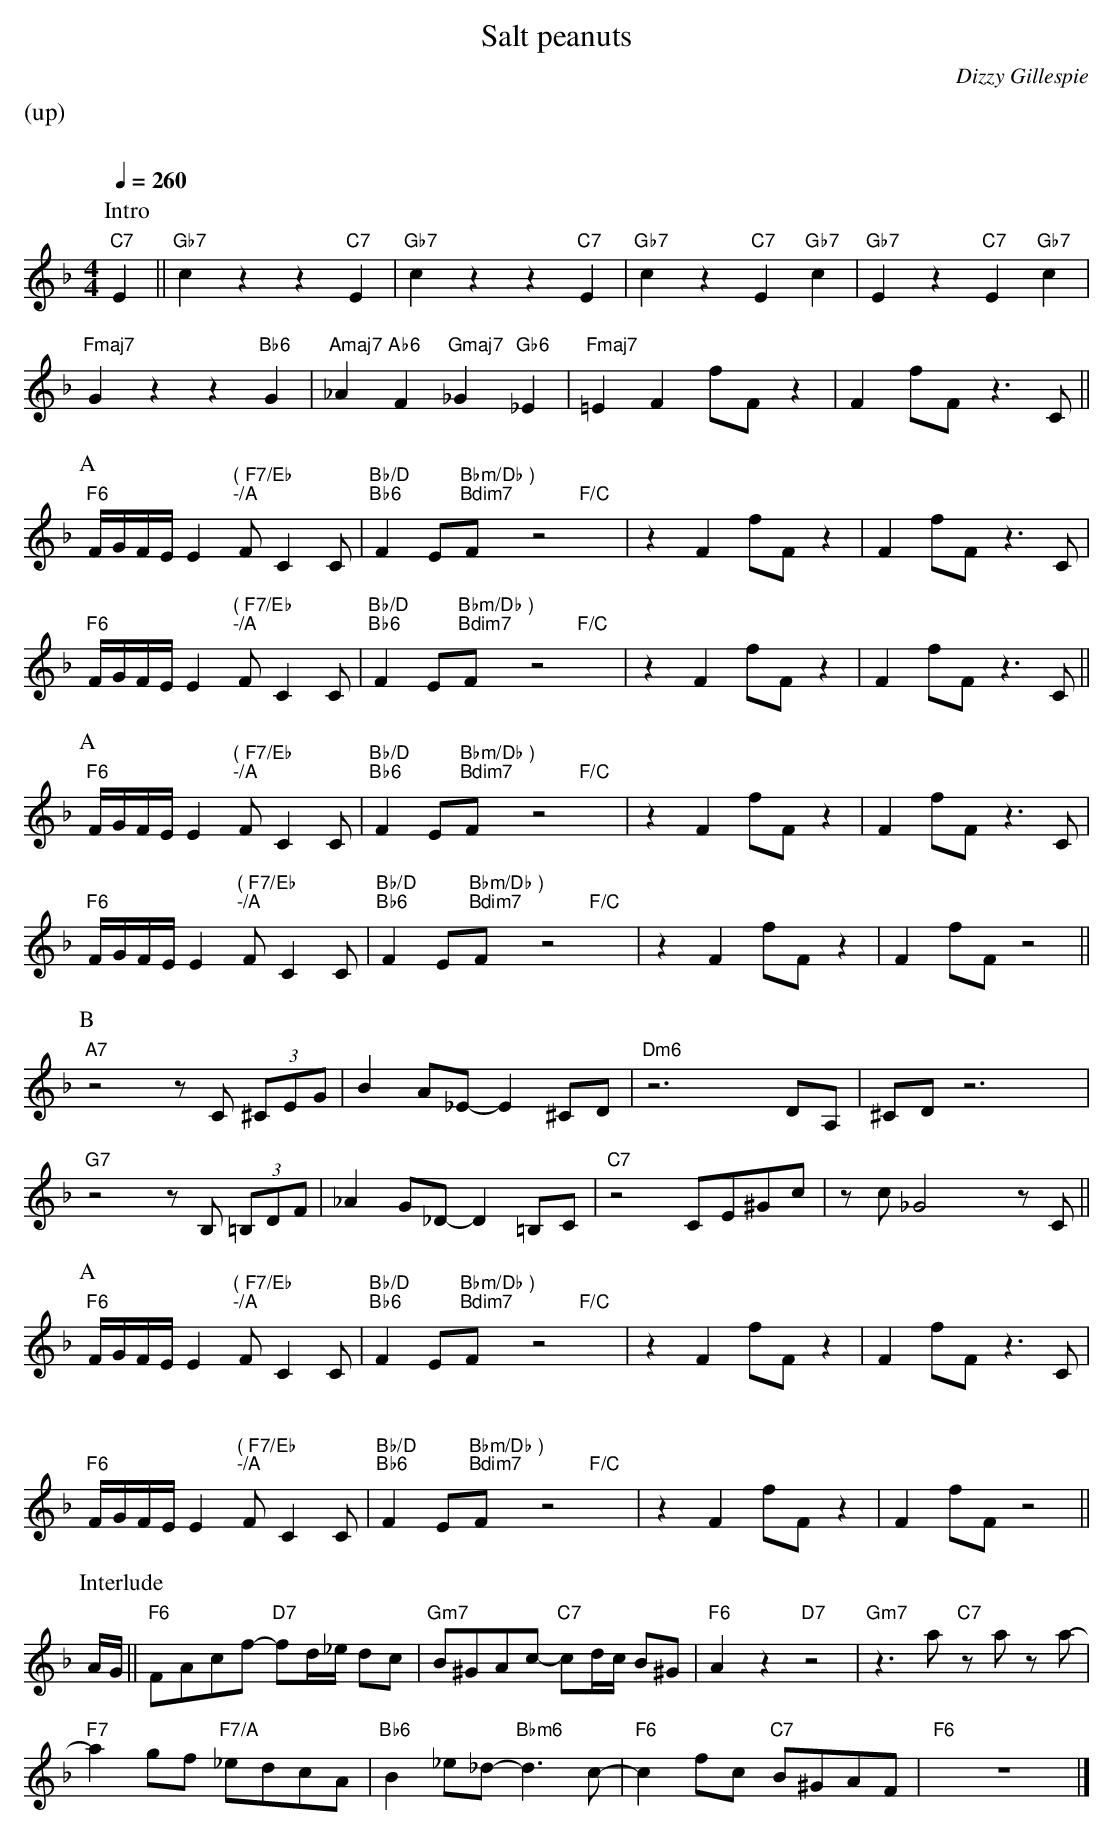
X:1
T:Salt peanuts
M:4/4
L:1/8
C:Dizzy Gillespie
Q:1/4=260
%%staves (chords melody)
K:F
%%text (up)
%%vskip 20
P:Intro
V:chords
"C7"x2 || "Gb7"x4 x2 "C7"x2 | "Gb7"x4 x2 "C7"x2 |\
"Gb7"x4 "C7"x2 "Gb7"x2 | "Gb7"x4 "C7"x2 "Gb7"x2 |
"Fmaj7"x4 x2 "Bb6"x2 | "Amaj7"x2 "Ab6"x2 "Gmaj7"x2 "Gb6"x2 |\
"Fmaj7"x4 x4 | x4 x4 ||
V:melody
E2 || c2z2 z2 E2 | c2z2 z2 E2 | c2z2 E2c2 | E2z2 E2c2 |
G2z2 z2G2 | _A2F2_G2_E2 | =E2F2 fFz2 | F2fF z3C ||
P:A
V:chords
"F6"x4 "( F7/Eb""-/A"x4 | "Bb/D""Bb6"x3 "Bbm/Db )""Bdim7"x3 "F/C"x2 | x8 | x8 |
"F6"x4 "( F7/Eb""-/A"x4 | "Bb/D""Bb6"x3 "Bbm/Db )""Bdim7"x3 "F/C"x2 | x8 | x8 ||
V:melody
F/G/F/E/ E2 FC2C | F2EF z4 | z2F2 fFz2 | F2fF z3C |
F/G/F/E/E2 FC2C | F2EF z4 | z2F2 fFz2 | F2fF z3C ||
P:A
V:chords
"F6"x4 "( F7/Eb""-/A"x4 | "Bb/D""Bb6"x3 "Bbm/Db )""Bdim7"x3 "F/C"x2 | x8 | x8 |
"F6"x4 "( F7/Eb""-/A"x4 | "Bb/D""Bb6"x3 "Bbm/Db )""Bdim7"x3 "F/C"x2 | x8 | x8 ||
V:melody
F/G/F/E/E2 FC2C | F2EF z4 | z2F2 fFz2 | F2fF z3C |
F/G/F/E/E2 FC2C | F2EF z4 | z2F2 fFz2 | F2fF z4 ||
P:B
V:chords
"A7"x4 x4 | x4 x4 | "Dm6"x4 x4 | x4 x4 |
"G7"x4 x4 | x4 x4 | "C7"x4 x4 | x4 x4 ||
V:melody
z4 zC (3^CEG | B2A_E-E2^CD | z6DA, | ^CD z6 |
z4 zB, (3=B,DF | _A2G_D-D2=B,C | z4 CE^Gc | zc_G4zC ||
P:A
V:chords
"F6"x4 "( F7/Eb""-/A"x4 | "Bb/D""Bb6"x3 "Bbm/Db )""Bdim7"x3 "F/C"x2 | x8 | x8 |
"F6"x4 "( F7/Eb""-/A"x4 | "Bb/D""Bb6"x3 "Bbm/Db )""Bdim7"x3 "F/C"x2 | x8 | x8 ||
V:melody
F/G/F/E/E2 FC2C | F2EF z4 | z2F2 fFz2 | F2fF z3C |
F/G/F/E/E2 FC2C | F2EF z4 | z2F2 fFz2 | F2fF z4 ||
P:Interlude
V:chords
x || "F6"x4 "D7"x4 | "Gm7"x4 "C7"x4  | "F6"x4 "D7"x4 | "Gm7"x4 "C7"x4 |
"F7"x4 "F7/A"x4 | "Bb6"x4 "Bbm6"x4 | "F6"x4 "C7"x4 | "F6"x4 x4 |]
V:melody
A/G/ || FAcf- fd/_e/ dc | B^GAc- cd/c/ B^G | A2z2 z4 | z3a za za- |
a2gf _edcA | B2_e_d- d3c- | c2fc B^GAF | z8 |]
